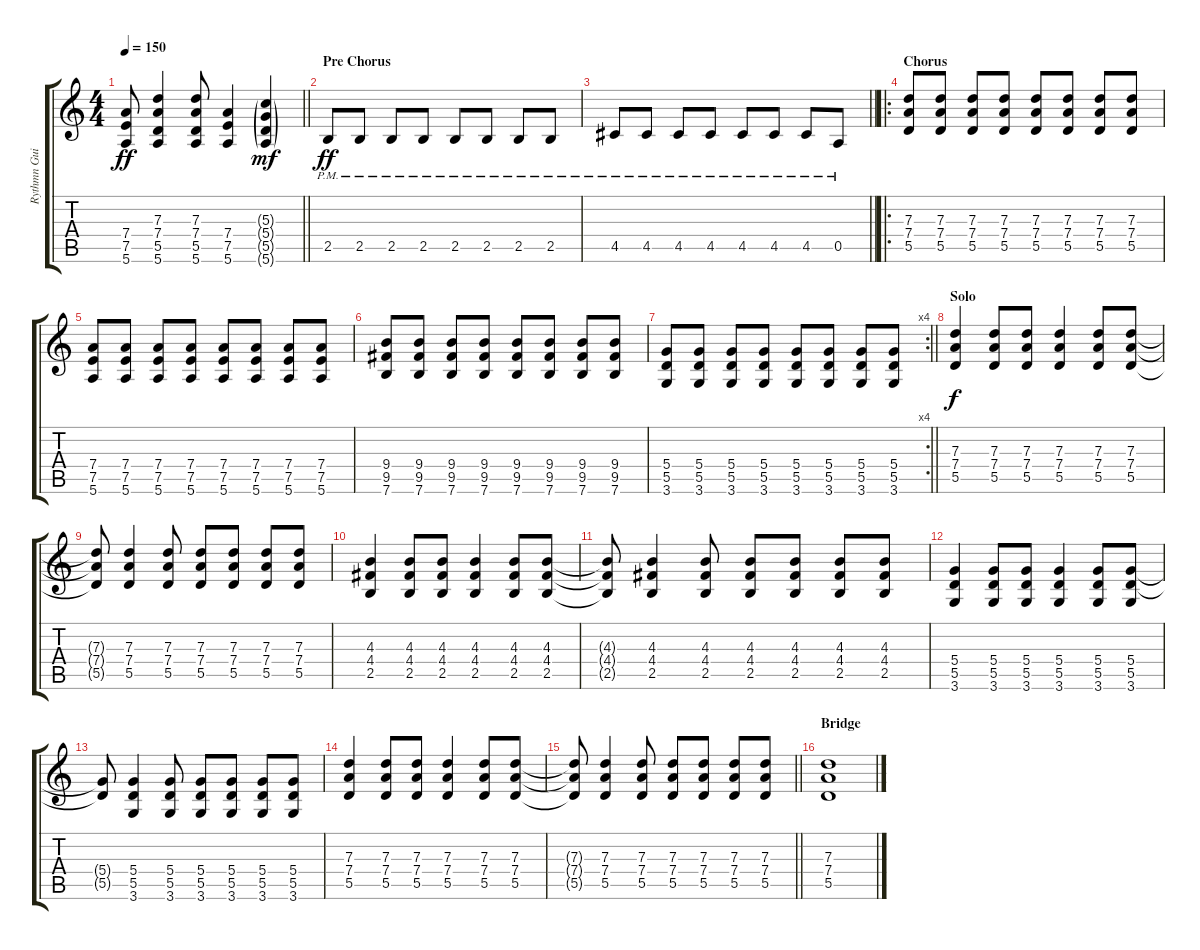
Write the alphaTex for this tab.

\track ("Rythmn Guitar" "Rythmn Gui") {instrument acousticguitarnylon}
\staff {score tabs}
\tuning (E4 B3 G3 D3 A2 E2) {hide}
\ts (4 4)
\tempo 150
\clef g2
\barLineRight lightlight
\ks c
(7.4 7.5 5.6).8{dy ff} (7.3 7.4 5.5 5.6).4 (7.3 7.4 5.5 5.6).8 (7.4 7.5 5.6).4 (5.3{g} 5.4{g} 5.5{g} 5.6{g}).4{dy mf} |
\section ("" "Pre Chorus")
2.5{pm}.8{dy ff} 2.5{pm}.8 2.5{pm}.8 2.5{pm}.8 2.5{pm}.8 2.5{pm}.8 2.5{pm}.8 2.5{pm}.8 |
\barLineRight lightlight
4.5{pm}.8 4.5{pm}.8 4.5{pm}.8 4.5{pm}.8 4.5{pm}.8 4.5{pm}.8 4.5{pm}.8 0.5{pm}.8 |
\ro
\section ("" "Chorus")
(7.3 7.4 5.5).8 (7.3 7.4 5.5).8 (7.3 7.4 5.5).8 (7.3 7.4 5.5).8 (7.3 7.4 5.5).8 (7.3 7.4 5.5).8 (7.3 7.4 5.5).8 (7.3 7.4 5.5).8 |
(7.4 7.5 5.6).8 (7.4 7.5 5.6).8 (7.4 7.5 5.6).8 (7.4 7.5 5.6).8 (7.4 7.5 5.6).8 (7.4 7.5 5.6).8 (7.4 7.5 5.6).8 (7.4 7.5 5.6).8 |
(9.4 9.5 7.6).8 (9.4 9.5 7.6).8 (9.4 9.5 7.6).8 (9.4 9.5 7.6).8 (9.4 9.5 7.6).8 (9.4 9.5 7.6).8 (9.4 9.5 7.6).8 (9.4 9.5 7.6).8 |
\rc 4
\barLineRight lightlight
(5.4 5.5 3.6).8 (5.4 5.5 3.6).8 (5.4 5.5 3.6).8 (5.4 5.5 3.6).8 (5.4 5.5 3.6).8 (5.4 5.5 3.6).8 (5.4 5.5 3.6).8 (5.4 5.5 3.6).8 |
\section ("" "Solo")
(7.3 7.4 5.5).4{dy f volume 9} (7.3 7.4 5.5).8 (7.3 7.4 5.5).8 (7.3 7.4 5.5).4 (7.3 7.4 5.5).8 (7.3 7.4 5.5).8 |
(7.3{t} 7.4{t} 5.5{t}).8 (7.3 7.4 5.5).4 (7.3 7.4 5.5).8 (7.3 7.4 5.5).8 (7.3 7.4 5.5).8 (7.3 7.4 5.5).8 (7.3 7.4 5.5).8 |
(4.3 4.4 2.5).4 (4.3 4.4 2.5).8 (4.3 4.4 2.5).8 (4.3 4.4 2.5).4 (4.3 4.4 2.5).8 (4.3 4.4 2.5).8 |
(4.3{t} 4.4{t} 2.5{t}).8 (4.3 4.4 2.5).4 (4.3 4.4 2.5).8 (4.3 4.4 2.5).8 (4.3 4.4 2.5).8 (4.3 4.4 2.5).8 (4.3 4.4 2.5).8 |
(5.4 5.5 3.6).4 (5.4 5.5 3.6).8 (5.4 5.5 3.6).8 (5.4 5.5 3.6).4 (5.4 5.5 3.6).8 (5.4 5.5 3.6).8 |
(5.4{t} 5.5{t}).8 (5.4 5.5 3.6).4 (5.4 5.5 3.6).8 (5.4 5.5 3.6).8 (5.4 5.5 3.6).8 (5.4 5.5 3.6).8 (5.4 5.5 3.6).8 |
(7.3 7.4 5.5).4 (7.3 7.4 5.5).8 (7.3 7.4 5.5).8 (7.3 7.4 5.5).4 (7.3 7.4 5.5).8 (7.3 7.4 5.5).8 |
\barLineRight lightlight
(7.3{t} 7.4{t} 5.5{t}).8 (7.3 7.4 5.5).4 (7.3 7.4 5.5).8 (7.3 7.4 5.5).8 (7.3 7.4 5.5).8 (7.3 7.4 5.5).8 (7.3 7.4 5.5).8 |
\section ("" "Bridge")
(7.3 7.4 5.5).1{volume 13}
